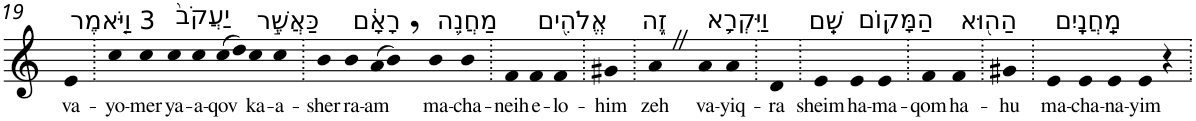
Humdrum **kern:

**kern	**text
*part1	*part1
*staff1	*staff1
*I"Piano	*
*I'Pno	*
!!LO:PB:g=z
*clefG2	*
*k[]	*
=19	=19
!LO:TX:a:t=3 וַיֹּ֤אמֶר	!
!	!LO:LY:b
4e	va-
=20.	=20.
!	!LO:LY:b
4cc	-yo-
!	!LO:LY:b
4cc	-mer
!LO:TX:a:t=יַעֲקֹב֙	!
!	!LO:LY:b
4cc	ya-
!	!LO:LY:b
4cc	-a-
!	!LO:LY:b
(>8cc	-qov
8dd)	.
!LO:TX:a:t=כַּאֲשֶׁ֣ר	!
!	!LO:LY:b
4cc	ka-
!	!LO:LY:b
4cc	-a-
=21.	=21.
!	!LO:LY:b
4b	-sher
!LO:TX:a:t=רָאָ֔ם	!
!	!LO:LY:b
4b	ra-
!	!LO:LY:b
(>8a	-am
8b,)	.
!LO:TX:a:t=מַחֲנֵ֥ה	!
!	!LO:LY:b
4b	ma-
!	!LO:LY:b
4b	-cha-
=22.	=22.
!	!LO:LY:b
4f	-neih
!LO:TX:a:t=אֱלֹהִ֖ים	!
!	!LO:LY:b
4f	e-
!	!LO:LY:b
4f	-lo-
=23.	=23.
!	!LO:LY:b
4g#X	-him
=24.	=24.
!LO:TX:a:t=זֶ֑ה	!
!	!LO:LY:b
4aZ	zeh
!LO:TX:a:t=וַיִּקְרָ֛א	!
!	!LO:LY:b
4a	va-
!	!LO:LY:b
4a	-yiq-
=25.	=25.
!	!LO:LY:b
4d	-ra
=26.	=26.
!LO:TX:a:t=שֵֽׁם	!
!	!LO:LY:b
4e	sheim
!LO:TX:a:t=הַמָּק֥וֹם	!
!	!LO:LY:b
4e	ha-
!	!LO:LY:b
4e	-ma-
=27.	=27.
!	!LO:LY:b
4f	-qom
!LO:TX:a:t=הַה֖וּא	!
!	!LO:LY:b
4f	ha-
=28.	=28.
!	!LO:LY:b
4g#X	-hu
=29.	=29.
!LO:TX:a:t=מַֽחֲנָֽיִם	!
!	!LO:LY:b
4e	ma-
!	!LO:LY:b
4e	-cha-
!	!LO:LY:b
4e	-na-
!	!LO:LY:b
4e	-yim
4r	.
=.	=.
*-	*-
